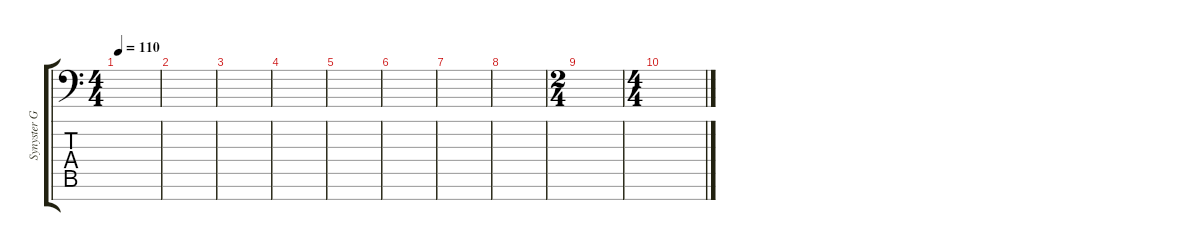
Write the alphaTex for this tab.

\track ("Synyster Gates - Schecter Syny" "Synyster G") {instrument overdrivenguitar}
\staff {score tabs}
\tuning (E4 B3 G3 D3 A2 D2 C-1) {hide}
\ts (4 4)
\tempo 110
\clef f4
\ks c
|
|
|
|
|
|
|
|
\ts (2 4)
|
\ts (4 4)
